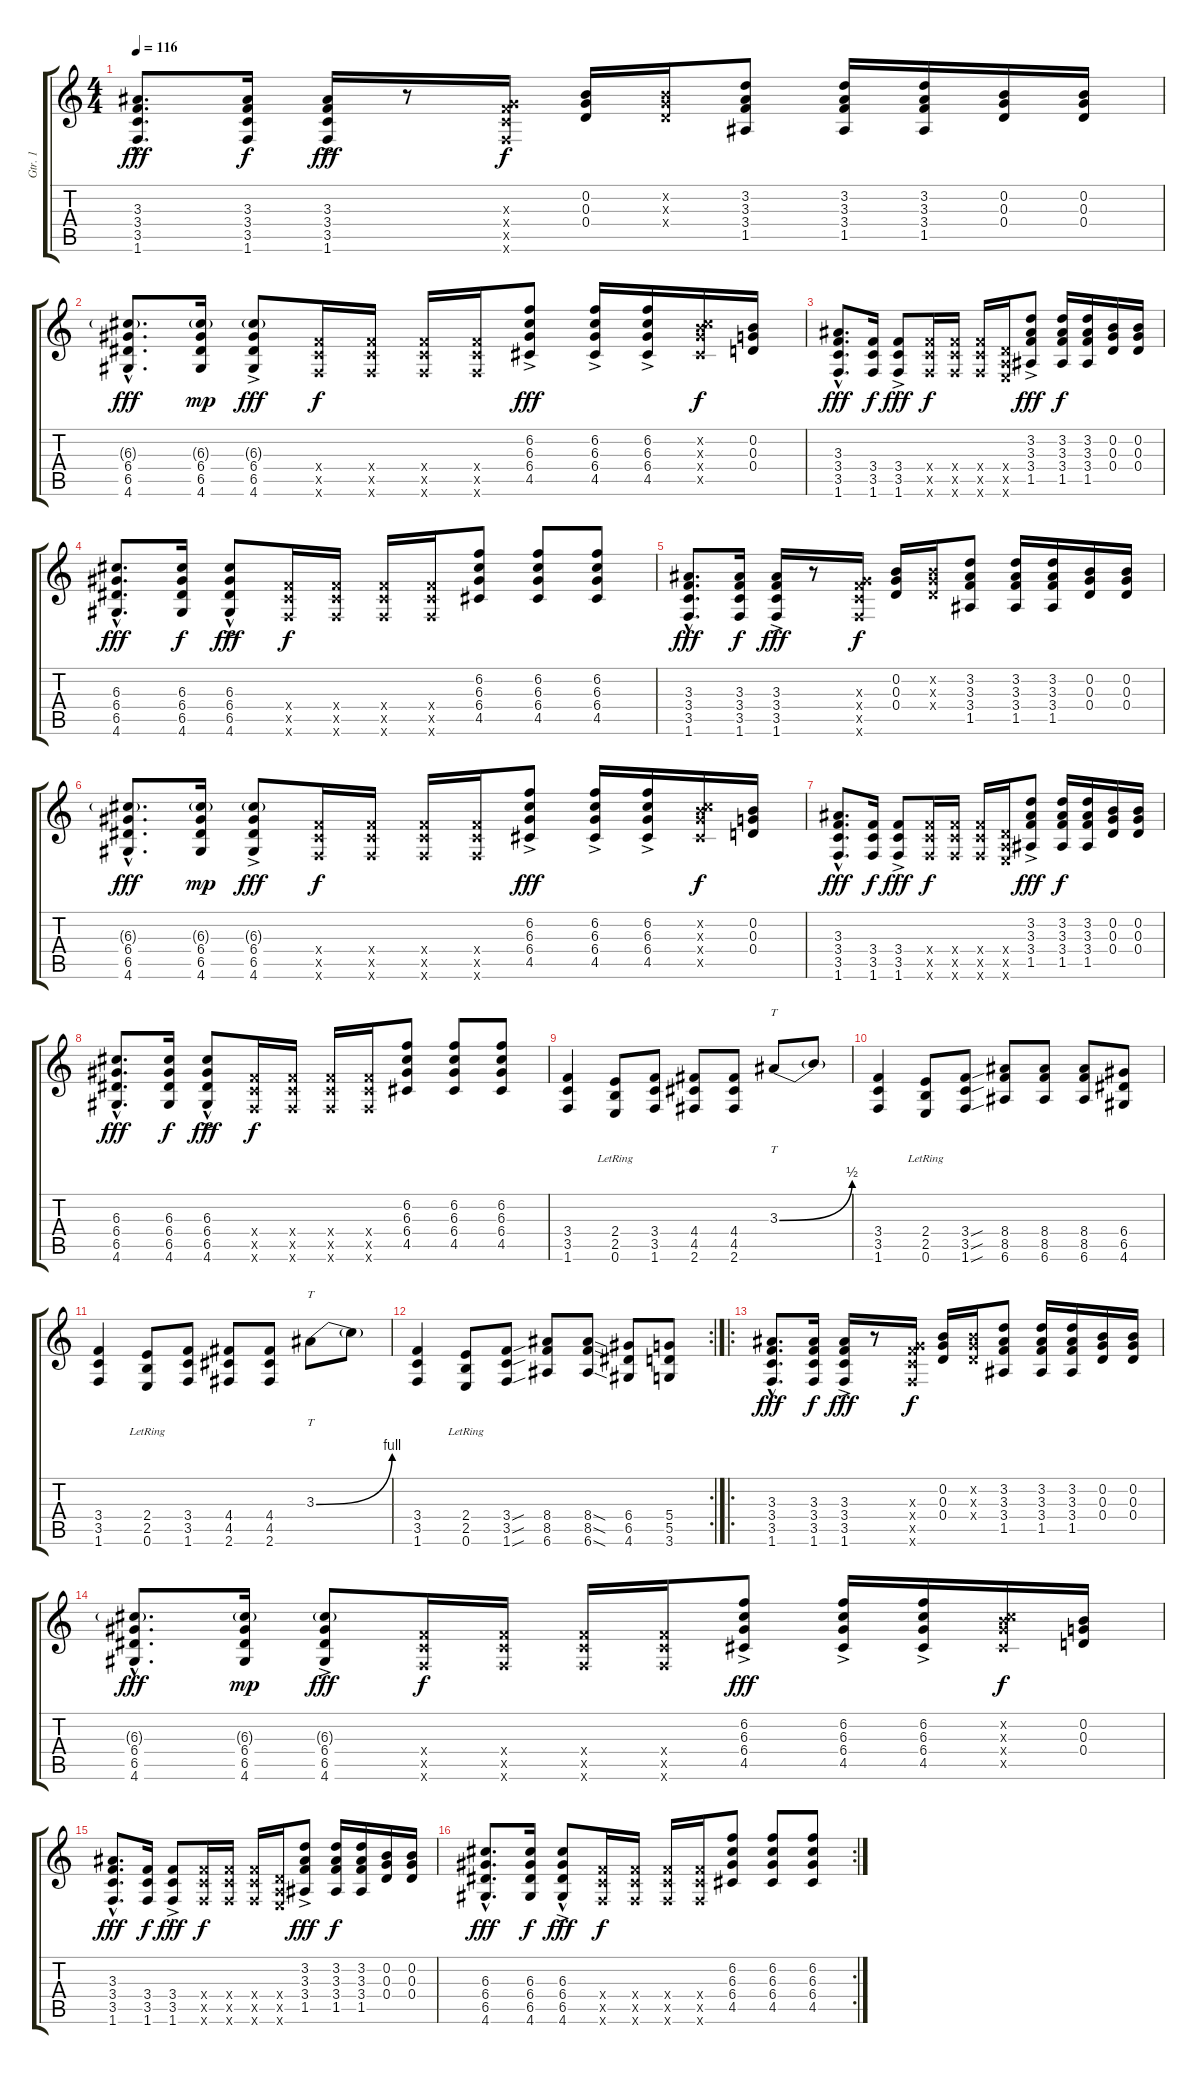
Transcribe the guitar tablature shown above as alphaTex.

\track ("Gtr. 1" "Gtr. 1") {instrument electricguitarclean}
\staff {score tabs}
\tuning (E4 B3 G3 D3 A2 E2) {hide}
\ts (4 4)
\tempo 116
\clef g2
\ks c
(3.3{hac} 3.4{hac} 3.5{hac} 1.6{hac}).8{d dy fff instrument electricguitarclean} (3.3 3.4 3.5 1.6).16{dy f} (3.3 3.4{ac} 3.5 1.6).16{dy fff} r.8 (0.3{x} 3.4{x} 3.5{x} 1.6{x}).16{dy f} (0.2 0.3 0.4).16 (0.2{x} 0.3{x} 0.4{x}).16 (3.2 3.3 3.4 1.5).8 (3.2 3.3 3.4 1.5).16 (3.2 3.3 3.4 1.5).16 (0.2 0.3 0.4).16 (0.2 0.3 0.4).16 |
(6.3{g hac} 6.4{hac} 6.5{hac} 4.6{hac}).8{d dy fff} (6.3{g} 6.4 6.5 4.6).16{dy mp} (6.3{g} 6.4 6.5 4.6{ac}).8{dy fff} (3.4{x} 3.5{x} 1.6{x}).16{dy f} (3.4{x} 3.5{x} 1.6{x}).16 (3.4{x} 3.5{x} 1.6{x}).16 (3.4{x} 3.5{x} 1.6{x}).16 (6.2 6.3{ac} 6.4 4.5).8{dy fff} (6.2 6.3 6.4 4.5{ac}).16 (6.2 6.3 6.4{ac} 4.5).16 (0.2{x} 6.3{x} 6.4{x} 4.5{x}).16{dy f} (0.2 0.3 0.4).16 |
(3.3{hac} 3.4{hac} 3.5{hac} 1.6{hac}).8{d dy fff} (3.4 3.5 1.6).16{dy f} (3.4{ac} 3.5 1.6{st}).8{dy fff} (3.4{x} 3.5{x} 1.6{x}).16{dy f} (3.4{x} 3.5{x} 1.6{x}).16 (3.4{x} 3.5{x} 1.6{x}).16 (0.4{x} 0.5{x} 0.6{x}).16 (3.2 3.3{ac} 3.4 1.5).8{dy fff} (3.2 3.3 3.4 1.5).16{dy f} (3.2 3.3 3.4 1.5).16 (0.2 0.3 0.4).16 (0.2 0.3 0.4).16 |
(6.3{hac} 6.4{hac} 6.5{hac} 4.6{hac}).8{d dy fff} (6.3 6.4 6.5 4.6).16{dy f} (6.3 6.4{hac} 6.5 4.6{ac}).8{dy fff} (3.4{x} 3.5{x} 1.6{x}).16{dy f} (3.4{x} 3.5{x} 1.6{x}).16 (3.4{x} 3.5{x} 1.6{x}).16 (3.4{x} 3.5{x} 1.6{x}).16 (6.2 6.3 6.4 4.5).8 (6.2 6.3 6.4 4.5).8 (6.2 6.3 6.4 4.5).8 |
(3.3{hac} 3.4{hac} 3.5{hac} 1.6{hac}).8{d dy fff} (3.3 3.4 3.5 1.6).16{dy f} (3.3 3.4{ac} 3.5 1.6).16{dy fff} r.8 (0.3{x} 3.4{x} 3.5{x} 1.6{x}).16{dy f} (0.2 0.3 0.4).16 (0.2{x} 0.3{x} 0.4{x}).16 (3.2 3.3 3.4 1.5).8 (3.2 3.3 3.4 1.5).16 (3.2 3.3 3.4 1.5).16 (0.2 0.3 0.4).16 (0.2 0.3 0.4).16 |
(6.3{g hac} 6.4{hac} 6.5{hac} 4.6{hac}).8{d dy fff} (6.3{g} 6.4 6.5 4.6).16{dy mp} (6.3{g} 6.4 6.5 4.6{ac}).8{dy fff} (3.4{x} 3.5{x} 1.6{x}).16{dy f} (3.4{x} 3.5{x} 1.6{x}).16 (3.4{x} 3.5{x} 1.6{x}).16 (3.4{x} 3.5{x} 1.6{x}).16 (6.2 6.3{ac} 6.4 4.5).8{dy fff} (6.2 6.3 6.4 4.5{ac}).16 (6.2 6.3 6.4{ac} 4.5).16 (0.2{x} 6.3{x} 6.4{x} 4.5{x}).16{dy f} (0.2 0.3 0.4).16 |
(3.3{hac} 3.4{hac} 3.5{hac} 1.6{hac}).8{d dy fff} (3.4 3.5 1.6).16{dy f} (3.4{ac} 3.5 1.6{st}).8{dy fff} (3.4{x} 3.5{x} 1.6{x}).16{dy f} (3.4{x} 3.5{x} 1.6{x}).16 (3.4{x} 3.5{x} 1.6{x}).16 (0.4{x} 0.5{x} 0.6{x}).16 (3.2 3.3{ac} 3.4 1.5).8{dy fff} (3.2 3.3 3.4 1.5).16{dy f} (3.2 3.3 3.4 1.5).16 (0.2 0.3 0.4).16 (0.2 0.3 0.4).16 |
(6.3{hac} 6.4{hac} 6.5{hac} 4.6{hac}).8{d dy fff} (6.3 6.4 6.5 4.6).16{dy f} (6.3 6.4{hac} 6.5 4.6{ac}).8{dy fff} (3.4{x} 3.5{x} 1.6{x}).16{dy f} (3.4{x} 3.5{x} 1.6{x}).16 (3.4{x} 3.5{x} 1.6{x}).16 (3.4{x} 3.5{x} 1.6{x}).16 (6.2 6.3 6.4 4.5).8 (6.2 6.3 6.4 4.5).8 (6.2 6.3 6.4 4.5).8 |
(3.4 3.5 1.6).4 (2.4{lr} 2.5{lr} 0.6).8 (3.4 3.5 1.6).8 (4.4 4.5 2.6).8 (4.4 4.5 2.6).8 3.3{be (bend 0 0 60 2)}.8{tt} 3.3{t}.8 |
(3.4 3.5 1.6).4 (2.4{lr} 2.5{lr} 0.6).8 (3.4{sou} 3.5{sou} 1.6{sou}).8 (8.4 8.5 6.6).8 (8.4 8.5 6.6).8 (8.4 8.5 6.6).8 (6.4 6.5 4.6).8 |
(3.4 3.5 1.6).4 (2.4{lr} 2.5{lr} 0.6).8 (3.4 3.5 1.6).8 (4.4 4.5 2.6).8 (4.4 4.5 2.6).8 3.3{be (bend 0 0 60 4)}.8{tt} 3.3{t}.8 |
\rc 2
(3.4 3.5 1.6).4 (2.4{lr} 2.5{lr} 0.6).8 (3.4{sou} 3.5{sou} 1.6{sou}).8 (8.4 8.5 6.6).8 (8.4{sod} 8.5{sod} 6.6{sod}).8 (6.4 6.5 4.6).8 (5.4 5.5 3.6).8 |
\ro
(3.3{hac} 3.4{hac} 3.5{hac} 1.6{hac}).8{d dy fff} (3.3 3.4 3.5 1.6).16{dy f} (3.3 3.4{ac} 3.5 1.6).16{dy fff} r.8 (0.3{x} 3.4{x} 3.5{x} 1.6{x}).16{dy f} (0.2 0.3 0.4).16 (0.2{x} 0.3{x} 0.4{x}).16 (3.2 3.3 3.4 1.5).8 (3.2 3.3 3.4 1.5).16 (3.2 3.3 3.4 1.5).16 (0.2 0.3 0.4).16 (0.2 0.3 0.4).16 |
(6.3{g hac} 6.4{hac} 6.5{hac} 4.6{hac}).8{d dy fff} (6.3{g} 6.4 6.5 4.6).16{dy mp} (6.3{g} 6.4 6.5 4.6{ac}).8{dy fff} (3.4{x} 3.5{x} 1.6{x}).16{dy f} (3.4{x} 3.5{x} 1.6{x}).16 (3.4{x} 3.5{x} 1.6{x}).16 (3.4{x} 3.5{x} 1.6{x}).16 (6.2 6.3{ac} 6.4 4.5).8{dy fff} (6.2 6.3 6.4 4.5{ac}).16 (6.2 6.3 6.4{ac} 4.5).16 (0.2{x} 6.3{x} 6.4{x} 4.5{x}).16{dy f} (0.2 0.3 0.4).16 |
(3.3{hac} 3.4{hac} 3.5{hac} 1.6{hac}).8{d dy fff} (3.4 3.5 1.6).16{dy f} (3.4{ac} 3.5 1.6{st}).8{dy fff} (3.4{x} 3.5{x} 1.6{x}).16{dy f} (3.4{x} 3.5{x} 1.6{x}).16 (3.4{x} 3.5{x} 1.6{x}).16 (0.4{x} 0.5{x} 0.6{x}).16 (3.2 3.3{ac} 3.4 1.5).8{dy fff} (3.2 3.3 3.4 1.5).16{dy f} (3.2 3.3 3.4 1.5).16 (0.2 0.3 0.4).16 (0.2 0.3 0.4).16 |
\rc 2
(6.3{hac} 6.4{hac} 6.5{hac} 4.6{hac}).8{d dy fff} (6.3 6.4 6.5 4.6).16{dy f} (6.3 6.4{hac} 6.5 4.6{ac}).8{dy fff} (3.4{x} 3.5{x} 1.6{x}).16{dy f} (3.4{x} 3.5{x} 1.6{x}).16 (3.4{x} 3.5{x} 1.6{x}).16 (3.4{x} 3.5{x} 1.6{x}).16 (6.2 6.3 6.4 4.5).8 (6.2 6.3 6.4 4.5).8 (6.2 6.3 6.4 4.5).8
